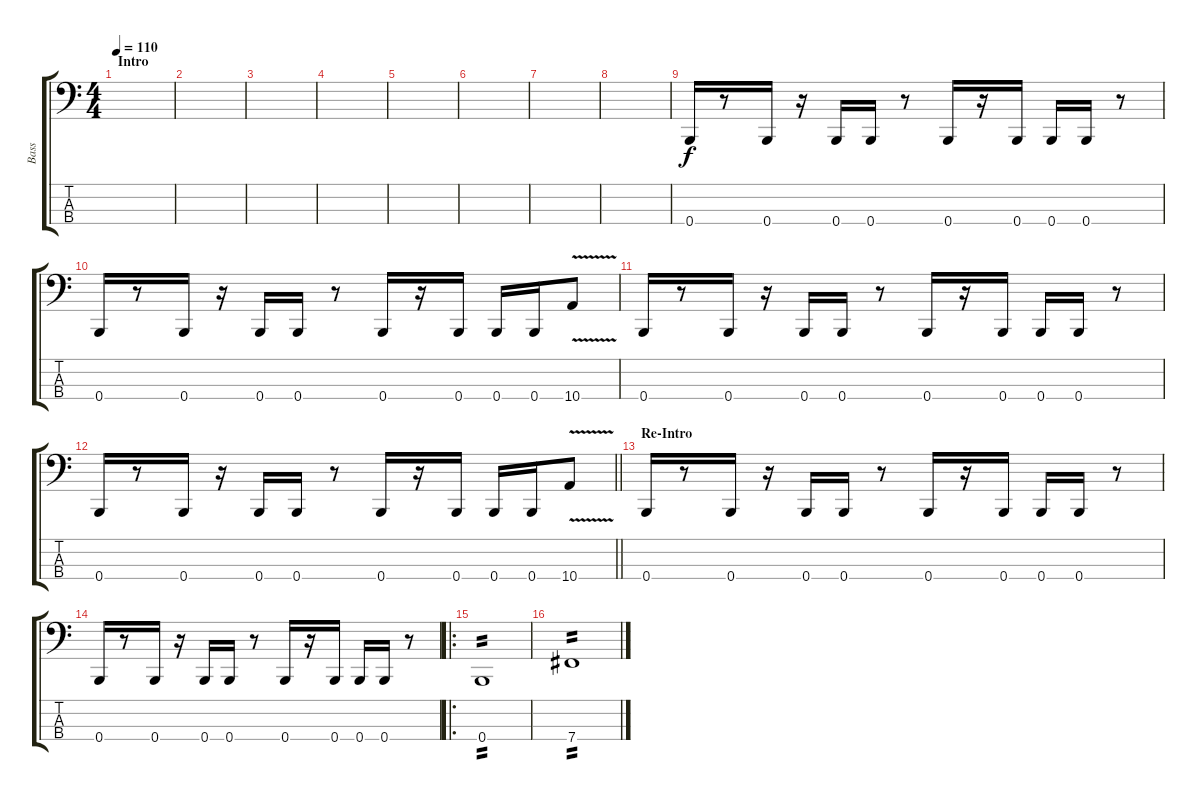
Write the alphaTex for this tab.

\track ("Bass" "Bass") {instrument electricbassfinger}
\staff {score tabs}
\tuning (E2 B1 Gb1 B0) {hide}
\ts (4 4)
\section ("" "Intro")
\tempo 110
\clef f4
\ks c
|
|
|
|
|
|
|
|
0.4.16 r.8 0.4.16 r.16 0.4.16 0.4.16 r.8 0.4.16 r.16 0.4.16 0.4.16 0.4.16 r.8 |
0.4.16 r.8 0.4.16 r.16 0.4.16 0.4.16 r.8 0.4.16 r.16 0.4.16 0.4.16 0.4.16 10.4{v}.8 |
0.4.16 r.8 0.4.16 r.16 0.4.16 0.4.16 r.8 0.4.16 r.16 0.4.16 0.4.16 0.4.16 r.8 |
\barLineRight lightlight
0.4.16 r.8 0.4.16 r.16 0.4.16 0.4.16 r.8 0.4.16 r.16 0.4.16 0.4.16 0.4.16 10.4{v}.8 |
\section ("" "Re-Intro")
0.4.16 r.8 0.4.16 r.16 0.4.16 0.4.16 r.8 0.4.16 r.16 0.4.16 0.4.16 0.4.16 r.8 |
0.4.16 r.8 0.4.16 r.16 0.4.16 0.4.16 r.8 0.4.16 r.16 0.4.16 0.4.16 0.4.16 r.8 |
\ro
0.4.1{tp 2} |
7.4.1{tp 2}
